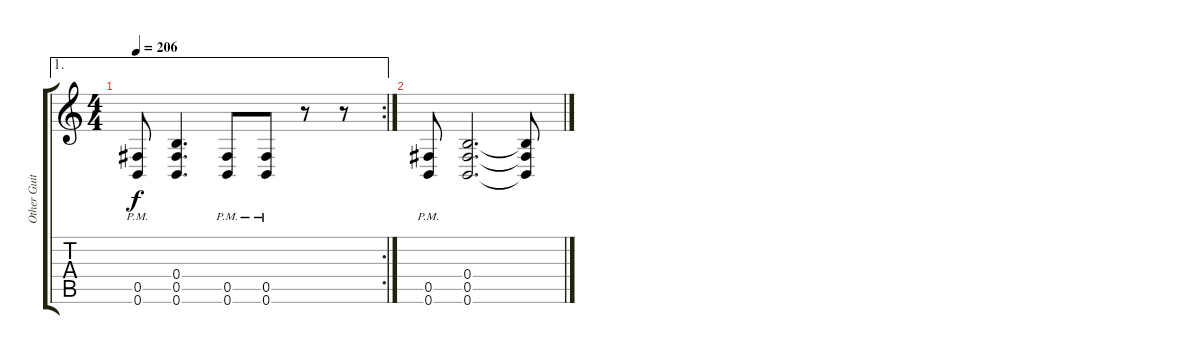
\track ("Other Guitar" "Other Guit") {instrument distortionguitar}
\staff {score tabs}
\tuning (Db4 Ab3 E3 B2 Gb2 B1) {hide}
\ae 1
\rc 2
\ts (4 4)
\tempo 206
\clef g2
\ks c
(0.5{pm} 0.6{pm}).8{dy f} (0.4 0.5 0.6).4{d} (0.5{pm} 0.6{pm}).8 (0.5{pm} 0.6{pm}).8 r.8 r.8 |
(0.5{pm} 0.6{pm}).8 (0.4 0.5 0.6).2{d} (0.4{t} 0.5{t} 0.6{t}).8
